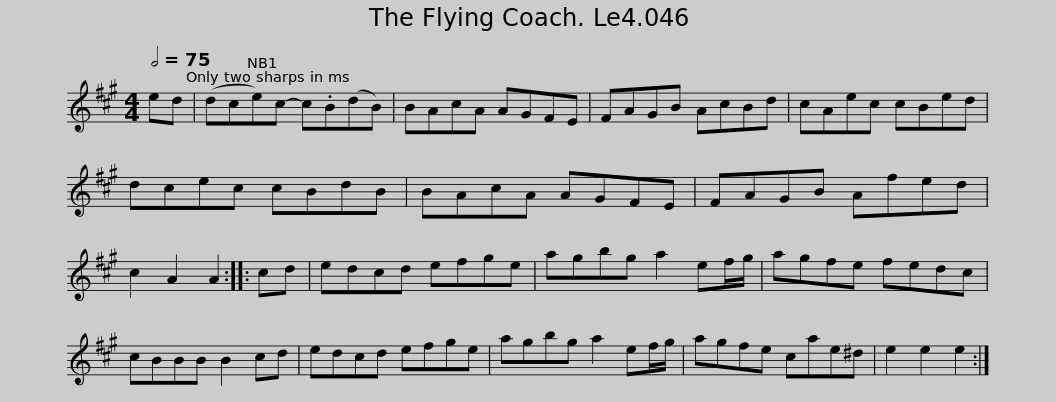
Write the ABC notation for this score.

X:1
L:1/8
Q:1/2=75
M:4/4
I:linebreak $
K:A
V:1 treble
V:1
 ed | (dce)c- c.B(dB) | BAcA AGFE | FAGB AcBd | cAec cBed | %5
 dcec cBdB |$ BAcA AGFE | FAGB Afed | c2 A2 A2 :: cd | %10
 edcd efge | agbg a2 ef/g/ |$ agfe fedc | cBBB B2 cd | edcd efge | %15
 agbg a2 ef/g/ | agfe cae^d | e2 e2 e2 :| %18
